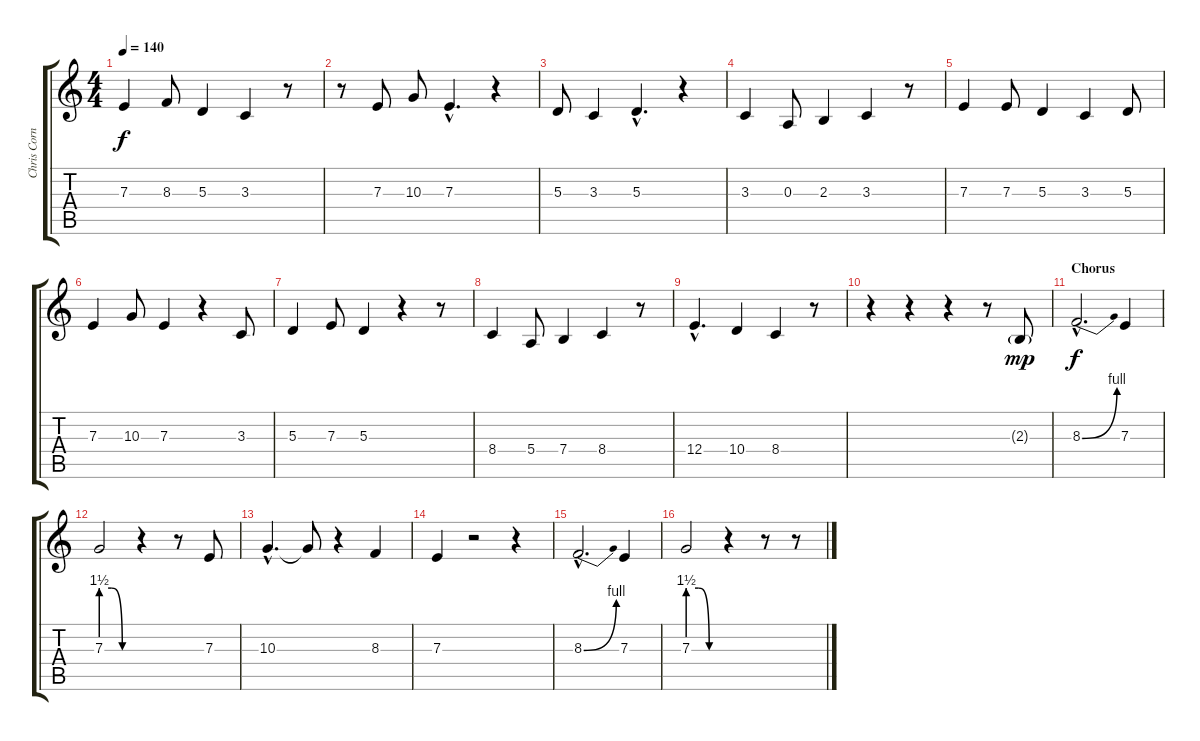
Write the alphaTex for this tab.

\track ("Chris Cornell Vocals" "Chris Corn") {instrument cello}
\staff {score tabs}
\tuning (Gb4 Db4 A3 E3 B2 Gb2) {hide}
\ts (4 4)
\tempo 140
\clef g2
\ks c
7.3.4{dy f} 8.3.8 5.3.4 3.3.4 r.8 |
r.8 7.3.8 10.3.8 7.3{hac}.4{d} r.4 |
5.3.8 3.3.4 5.3{hac}.4{d} r.4 |
3.3.4 0.3.8 2.3.4 3.3.4 r.8 |
7.3.4 7.3.8 5.3.4 3.3.4 5.3.8 |
7.3.4 10.3.8 7.3.4 r.4 3.3.8 |
5.3.4 7.3.8 5.3.4 r.4 r.8 |
8.4.4 5.4.8 7.4.4 8.4.4 r.8 |
12.4{hac}.4{d} 10.4.4 8.4.4 r.8 |
r.4 r.4 r.4 r.8 2.3{g}.8{dy mp} |
\section ("" "Chorus")
8.3{be (bend 0 0 60 4) hac}.2{d dy f} 7.3.4 |
7.3{be (custom 0 6 20 6 40 0 60 0)}.2 r.4 r.8 7.3.8 |
10.3{hac}.4{d} 10.3{t}.8 r.4 8.3.4 |
7.3.4 r.2 r.4 |
8.3{be (bend 0 0 60 4) hac}.2{d} 7.3.4 |
7.3{be (custom 0 6 20 6 40 0 60 0)}.2 r.4 r.8 r.8
